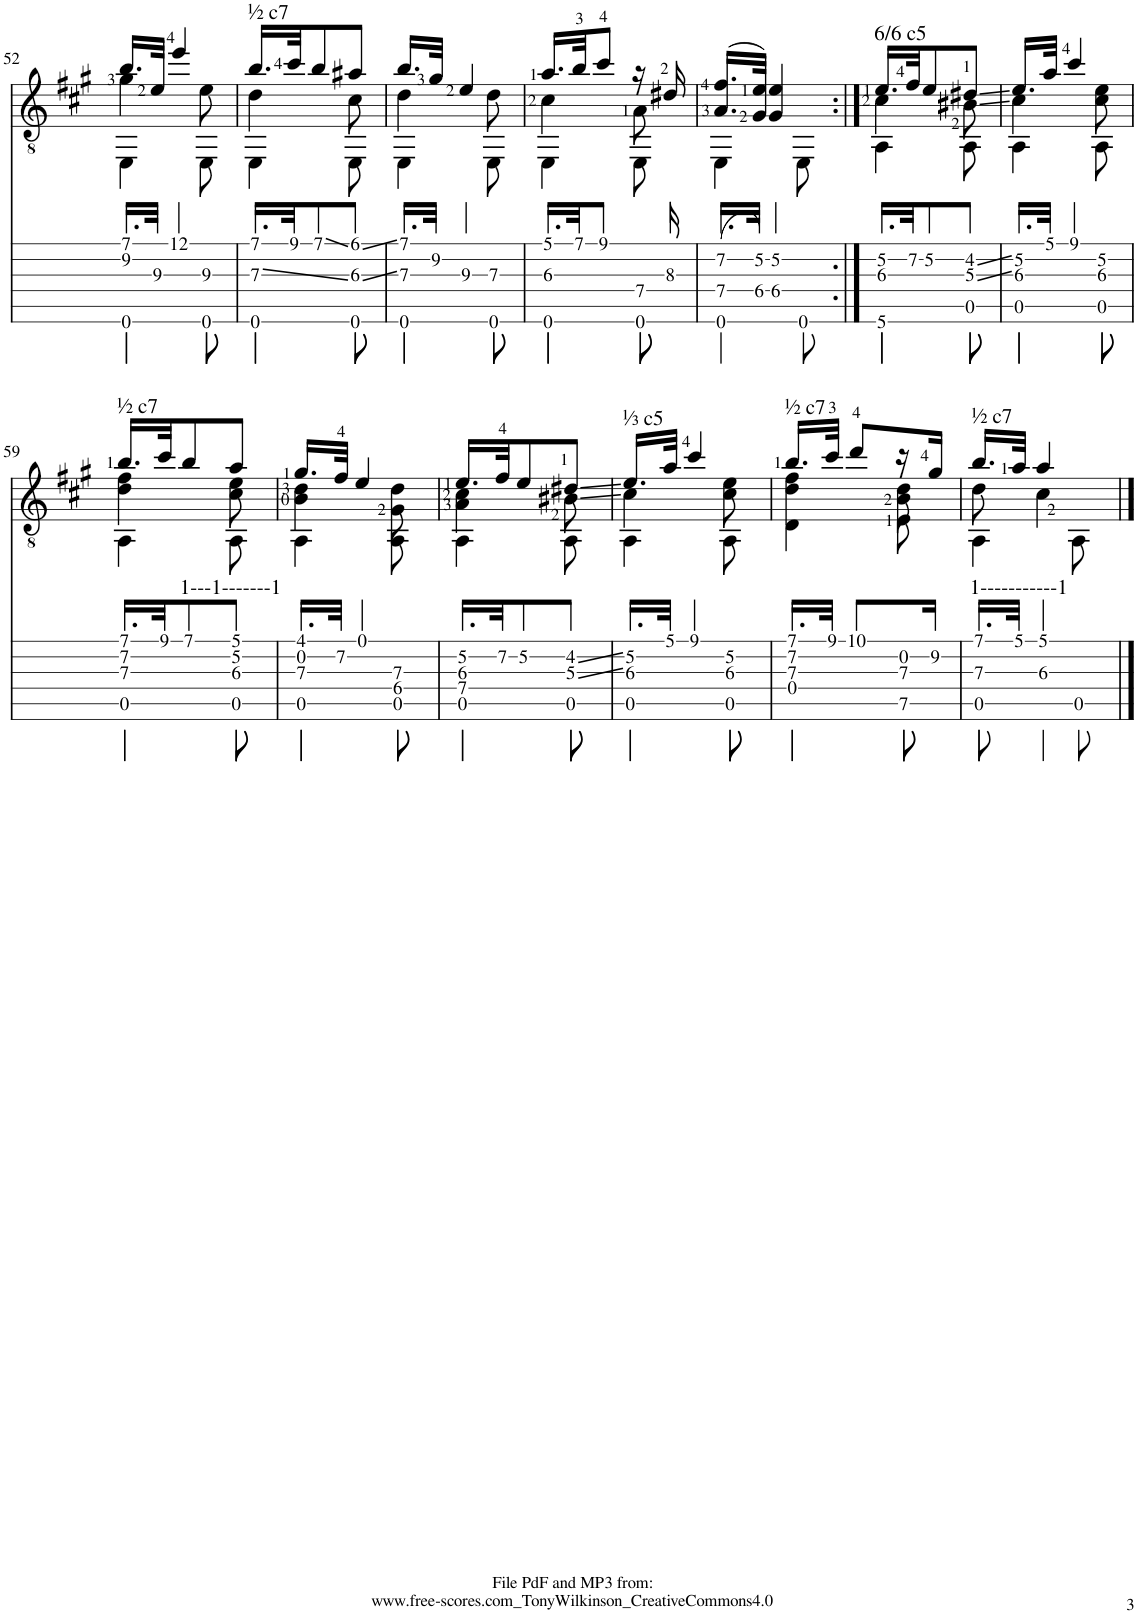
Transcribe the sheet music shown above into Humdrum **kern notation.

**kern	**kern
*part2	*part1
*staff2	*staff1
*I"Chitarra classica (Intavolatura)	*I"Guitar
!!LO:PB:g=z
*	*clefGv2
*k[f#c#g#]	*k[f#c#g#]
*M3/8	*M3/8
=52	=52
*^	*^
*	*^	*	*^
16.b/LL	4g#\	4EE\	16.b/LL	4g#\	4EE\
32e/JJk	.	.	32e/JJk	.	.
4ee/	.	.	4ee/	.	.
.	8e\	8EE\	.	8e\	8EE\
=53	=53	=53	=53	=53	=53
!	!	!	!LO:TX:a:t=½ c7	!	!
16.b/LL	4d\	4EE\	16.b/LL	4d\	4EE\
32cc#/JK	.	.	32cc#/JK	.	.
8b/	.	.	8b/	.	.
8a#X/J	8c#\	8EE\	8a#X/J	8c#\	8EE\
=54	=54	=54	=54	=54	=54
16.b/LL	4d\	4EE\	16.b/LL	4d\	4EE\
32g#/JJk	.	.	32g#/JJk	.	.
4e/	.	.	4e/	.	.
.	8d\	8EE\	.	8d\	8EE\
=55	=55	=55	=55	=55	=55
16.a/LL	4c#\	4EE\	16.a/LL	4c#\	4EE\
32b/JK	.	.	32b/JK	.	.
8cc#/J	.	.	8cc#/J	.	.
16r	8A\	8EE\	16r	8A\	8EE\
16d#X/	.	.	16d#X/	.	.
*	*v	*v	*	*	*
*	*	*	*v	*v
=56	=56	=56	=56
(16.A/ 16.f#/LL	4EE\	(16.A/ 16.f#/LL	4EE\
32G#/ 32e/JJk)	.	32G#/ 32e/JJk)	.
4G#/ 4e/	.	4G#/ 4e/	.
.	8EE\	.	8EE\
=57:|!	=57:|!	=57:|!	=57:|!
*	*^	*	*^
!	!	!	!LO:TX:a:t=6/6 c5	!	!
16.e/LL	4AA\	4c#\	16.e/LL	4AA\	4c#\
32f#/JK	.	.	32f#/JK	.	.
8e/	.	.	8e/	.	.
8d#X/J	8AA\	8B#X\	8d#X/J	8AA\	8B#X\
=58	=58	=58	=58	=58	=58
16.e/LL	4AA\	4c#\	16.e/LL	4AA\	4c#\
32a/JJk	.	.	32a/JJk	.	.
4cc#/	.	.	4cc#/	.	.
.	8AA\	8c#\ 8e\	.	8AA\	8c#\ 8e\
!!LO:LB:g=z	!!	!!
=59	=59	=59	=59	=59	=59
!	!	!	!LO:TX:a:t=½ c7	!	!
16.b/LL	4AA\	4d\ 4f#\	16.b/LL	4AA\	4d\ 4f#\
32cc#/JK	.	.	32cc#/JK	.	.
!LO:TX:a:t=1---1-------1	!	!	!	!	!
8b/	.	.	8b/	.	.
8a/J	8AA\	8c#\ 8e\	8a/J	8AA\	8c#\ 8e\
=60	=60	=60	=60	=60	=60
16.g#/LL	4AA\	4d\ 4B\	16.g#/LL	4AA\	4B\ 4d\
32f#/JJk	.	.	32f#/JJk	.	.
4e/	.	.	4e/	.	.
.	8AA\	8G#\ 8d\	.	8AA\	8G#\ 8d\
=61	=61	=61	=61	=61	=61
16.e/LL	4AA\	4A\ 4c#\	16.e/LL	4AA\	4A\ 4c#\
32f#/JK	.	.	32f#/JK	.	.
8e/	.	.	8e/	.	.
8d#X/J	8AA\	8B#X\	8d#X/J	8AA\	8B#X\
=62	=62	=62	=62	=62	=62
!	!	!	!LO:TX:a:t=⅓ c5	!	!
16.e/LL	4AA\	4c#\	16.e/LL	4AA\	4c#\
32a/JJk	.	.	32a/JJk	.	.
4cc#/	.	.	4cc#/	.	.
.	8AA\	8c#\ 8e\	.	8AA\	8c#\ 8e\
=63	=63	=63	=63	=63	=63
!	!	!	!LO:TX:a:t=½ c7	!	!
16.b/LL	4d\ 4f#\	4D\	16.b/LL	4d\ 4f#\	4D\
32cc#/JJk	.	.	32cc#/JJk	.	.
8dd/L	.	.	8dd/L	.	.
16r	8d\ 8B\	8E\	16r	8B\ 8d\	8E\
16g#/JJ	.	.	16g#/JJ	.	.
=64	=64	=64	=64	=64	=64
!	!	!	!LO:TX:a:t=½ c7	!	!
!LO:TX:a:t=1-----------1	!	!	!	!	!
16.b/LL	8d\	4AA\	16.b/LL	8d\	4AA\
32a/JJk	.	.	32a/JJk	.	.
4a/	4c#\	.	4a/	4c#\	.
.	.	8AA\	.	.	8AA\
*v	*v	*v	*	*	*
*	*v	*v	*v
==	==
*-	*-
